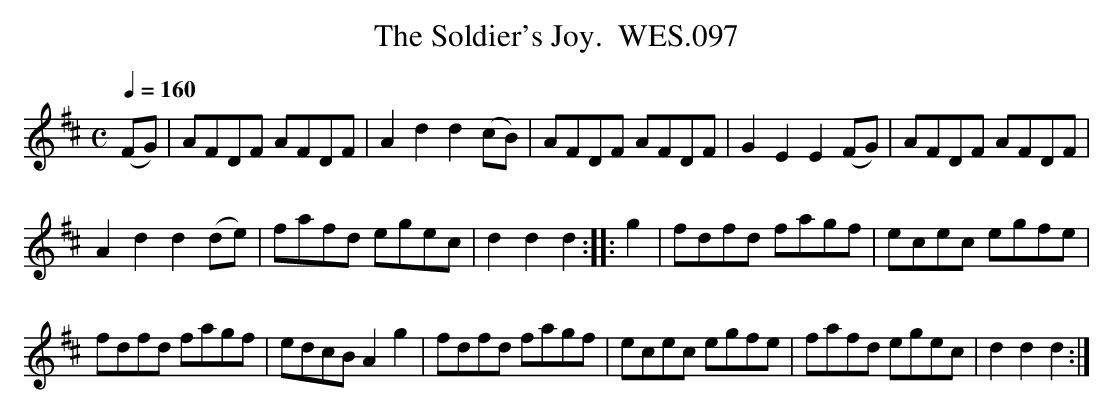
X:1
T:Soldier's Joy.  WES.097, The
M:C
L:1/8
Q:1/4=160
K:D
(FG)|AFDF AFDF|A2d2d2(cB)|AFDF AFDF|G2E2E2(FG)|AFDF AFDF|
A2d2d2(de)|fafd egec|d2d2d2::g2|fdfd fagf|ecec egfe|
fdfd fagf|edcBA2g2|fdfd fagf|ecec egfe|fafd egec|d2d2d2 :|
